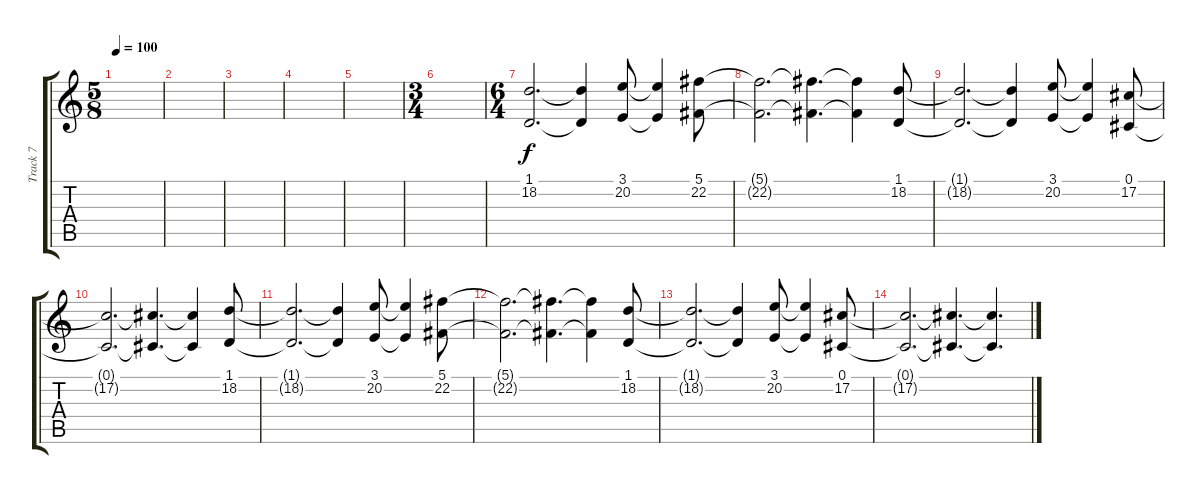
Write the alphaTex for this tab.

\track ("Track 7" "Track 7") {instrument stringensemble2}
\staff {score tabs}
\tuning (Db4 Ab3 E3 B2 Gb2 B1) {hide}
\ts (5 8)
\tempo 100
\clef g2
\ks c
|
|
|
|
|
\ts (3 4)
|
\ts (6 4)
(1.1 18.2).2{d volume 10} (1.1{t} 18.2{t}).4 (3.1 20.2).8 (3.1{t} 20.2{t}).4 (5.1 22.2).8 |
(5.1{t} 22.2{t}).2{d} (5.1{t} 22.2{t}).4{d} (5.1{t} 22.2{t}).4 (1.1 18.2).8 |
(1.1{t} 18.2{t}).2{d} (1.1{t} 18.2{t}).4 (3.1 20.2).8 (3.1{t} 20.2{t}).4 (0.1 17.2).8 |
(0.1{t} 17.2{t}).2{d} (0.1{t} 17.2{t}).4{d} (0.1{t} 17.2{t}).4 (1.1 18.2).8 |
(1.1{t} 18.2{t}).2{d} (1.1{t} 18.2{t}).4 (3.1 20.2).8 (3.1{t} 20.2{t}).4 (5.1 22.2).8 |
(5.1{t} 22.2{t}).2{d} (5.1{t} 22.2{t}).4{d} (5.1{t} 22.2{t}).4 (1.1 18.2).8 |
(1.1{t} 18.2{t}).2{d} (1.1{t} 18.2{t}).4 (3.1 20.2).8 (3.1{t} 20.2{t}).4 (0.1 17.2).8 |
(0.1{t} 17.2{t}).2{d} (0.1{t} 17.2{t}).4{d} (0.1{t} 17.2{t}).4{d}
